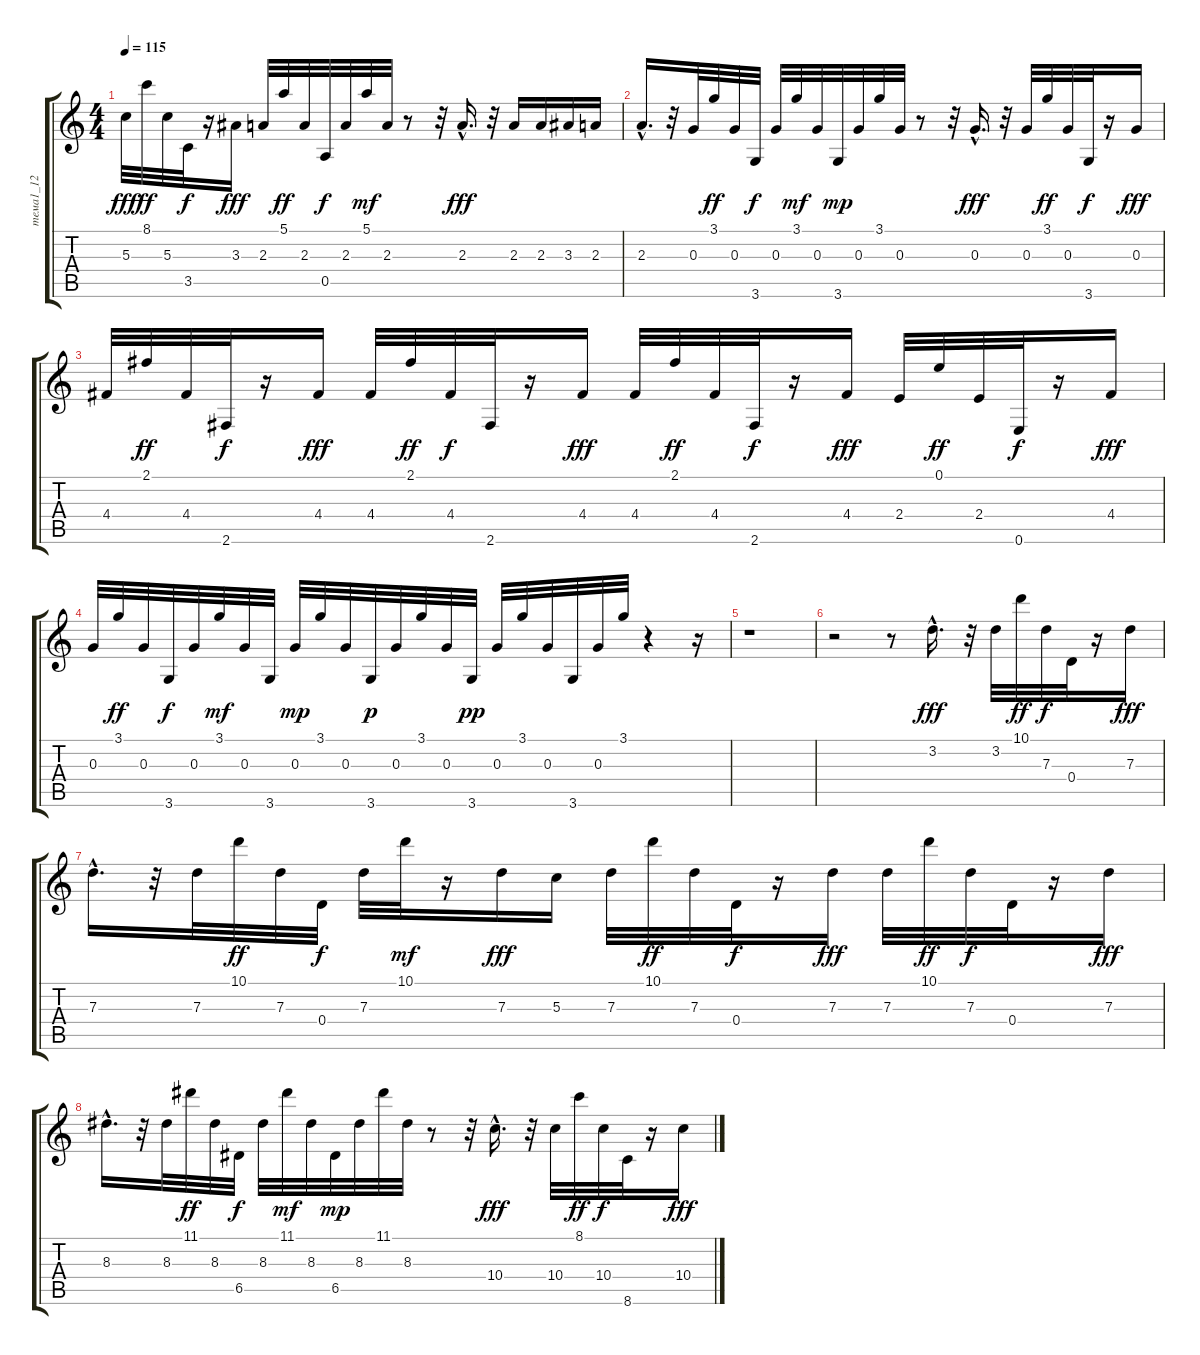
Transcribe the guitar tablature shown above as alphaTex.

\track ("тема1_12" "тема1_12") {instrument overdrivenguitar}
\staff {score tabs}
\tuning (E4 B3 G3 D3 A2 E2) {hide}
\ts (4 4)
\tempo 115
\clef g2
\ks c
5.3.32{dy fff} 8.1.32{dy ff} 5.3.32 3.5.32{dy f} r.16 3.3.16{dy fff} 2.3.32 5.1.32{dy ff} 2.3.32 0.5.32{dy f} 2.3.32 5.1.32{dy mf} 2.3.32 r.8 r.32 2.3{hac}.16{d dy fff} r.32 2.3.16 2.3.16 3.3.16 2.3.16 |
2.3{hac}.16{d} r.32 0.3.32 3.1.32{dy ff} 0.3.32 3.6.32{dy f} 0.3.32 3.1.32{dy mf} 0.3.32 3.6.32{dy mp} 0.3.32 3.1.32 0.3.32 r.8 r.32 0.3{hac}.16{d dy fff balance 1} r.32 0.3.32{balance 0} 3.1.32{dy ff} 0.3.32 3.6.32{dy f} r.16 0.3.16{dy fff} |
4.4.32 2.1.32{dy ff} 4.4.32 2.6.32{dy f} r.16 4.4.16{dy fff} 4.4.32 2.1.32{dy ff} 4.4.32{dy f} 2.6.32 r.16 4.4.16{dy fff} 4.4.32 2.1.32{dy ff} 4.4.32 2.6.32{dy f} r.16 4.4.16{dy fff} 2.4.32 0.1.32{dy ff} 2.4.32 0.6.32{dy f balance 16} r.16 4.4.16{dy fff} |
0.3.32{balance 8} 3.1.32{dy ff} 0.3.32 3.6.32{dy f} 0.3.32 3.1.32{dy mf} 0.3.32 3.6.32 0.3.32{dy mp} 3.1.32 0.3.32 3.6.32{dy p} 0.3.32 3.1.32 0.3.32 3.6.32{dy pp} 0.3.32 3.1.32 0.3.32 3.6.32 0.3.32 3.1.32 r.4 r.16 |
r.1 |
r.2 r.8 3.2{hac}.16{d dy fff} r.32 3.2.32 10.1.32{dy ff} 7.3.32{dy f} 0.4.32 r.16 7.3.16{dy fff} |
7.3{hac}.16{d} r.32 7.3.32 10.1.32{dy ff} 7.3.32 0.4.32{dy f} 7.3.32 10.1.32{dy mf} r.16 7.3.16{dy fff} 5.3.16 7.3.32 10.1.32{dy ff} 7.3.32 0.4.32{dy f} r.16 7.3.16{dy fff} 7.3.32 10.1.32{dy ff} 7.3.32{dy f} 0.4.32 r.16 7.3.16{dy fff} |
8.3{hac}.16{d} r.32 8.3.32 11.1.32{dy ff} 8.3.32 6.5.32{dy f} 8.3.32 11.1.32{dy mf} 8.3.32 6.5.32{dy mp} 8.3.32 11.1.32 8.3.32 r.8 r.32 10.4{hac}.16{d dy fff} r.32 10.4.32 8.1.32{dy ff} 10.4.32{dy f} 8.6.32 r.16 10.4.16{dy fff}
